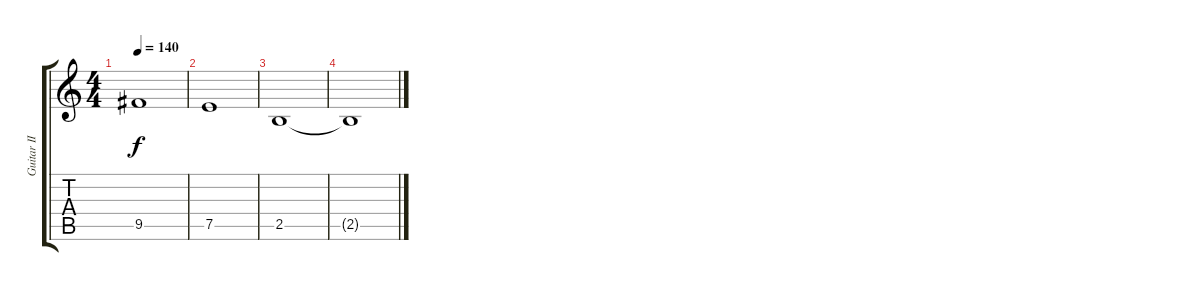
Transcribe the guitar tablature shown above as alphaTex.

\track ("Guitar II" "Guitar II") {instrument distortionguitar}
\staff {score tabs}
\tuning (E4 B3 G3 D3 A2 E2) {hide}
\ts (4 4)
\tempo 140
\clef g2
\ks c
9.5.1{dy f} |
7.5.1 |
2.5.1 |
2.5{t}.1
